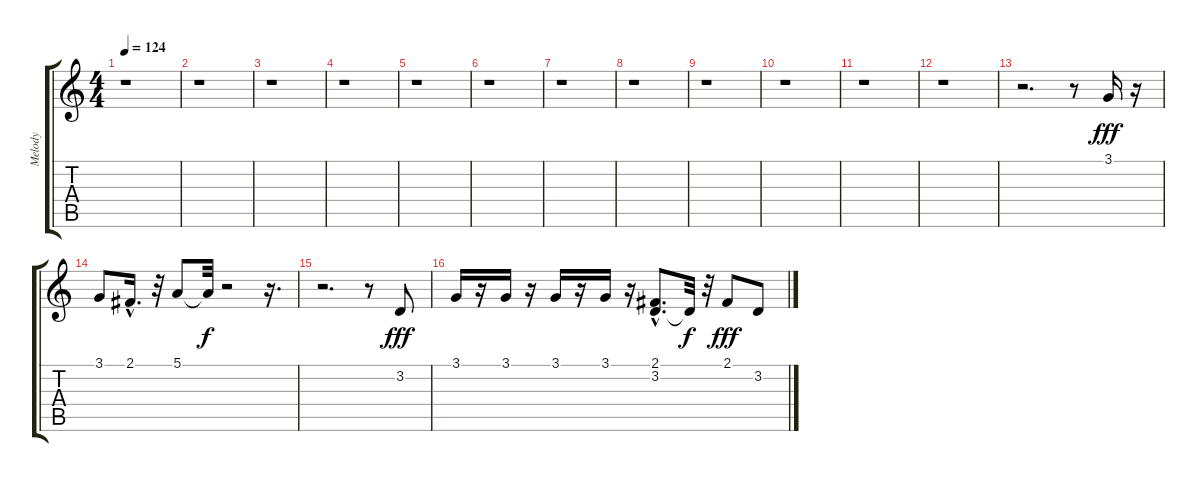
\track ("Melody" "Melody") {instrument baritonesax}
\staff {score tabs}
\tuning (E4 B3 G3 D3 A2 E2) {hide}
\ts (4 4)
\tempo 124
\clef g2
\ks c
r.1{dy fff instrument baritonesax} |
r.1 |
r.1 |
r.1 |
r.1 |
r.1 |
r.1 |
r.1 |
r.1 |
r.1 |
r.1 |
r.1 |
r.2{d} r.8 3.1.16 r.16 |
3.1.8 2.1{hac}.16{d} r.32 5.1.8 5.1{t}.32{dy f} r.2 r.16{d} |
r.2{d} r.8 3.2.8{dy fff} |
3.1.16 r.16 3.1.16 r.16 3.1.16 r.16 3.1.16 r.16 (2.1 3.2{hac}).8{d} 3.2{t}.32{dy f} r.32 2.1.8{dy fff} 3.2.8
